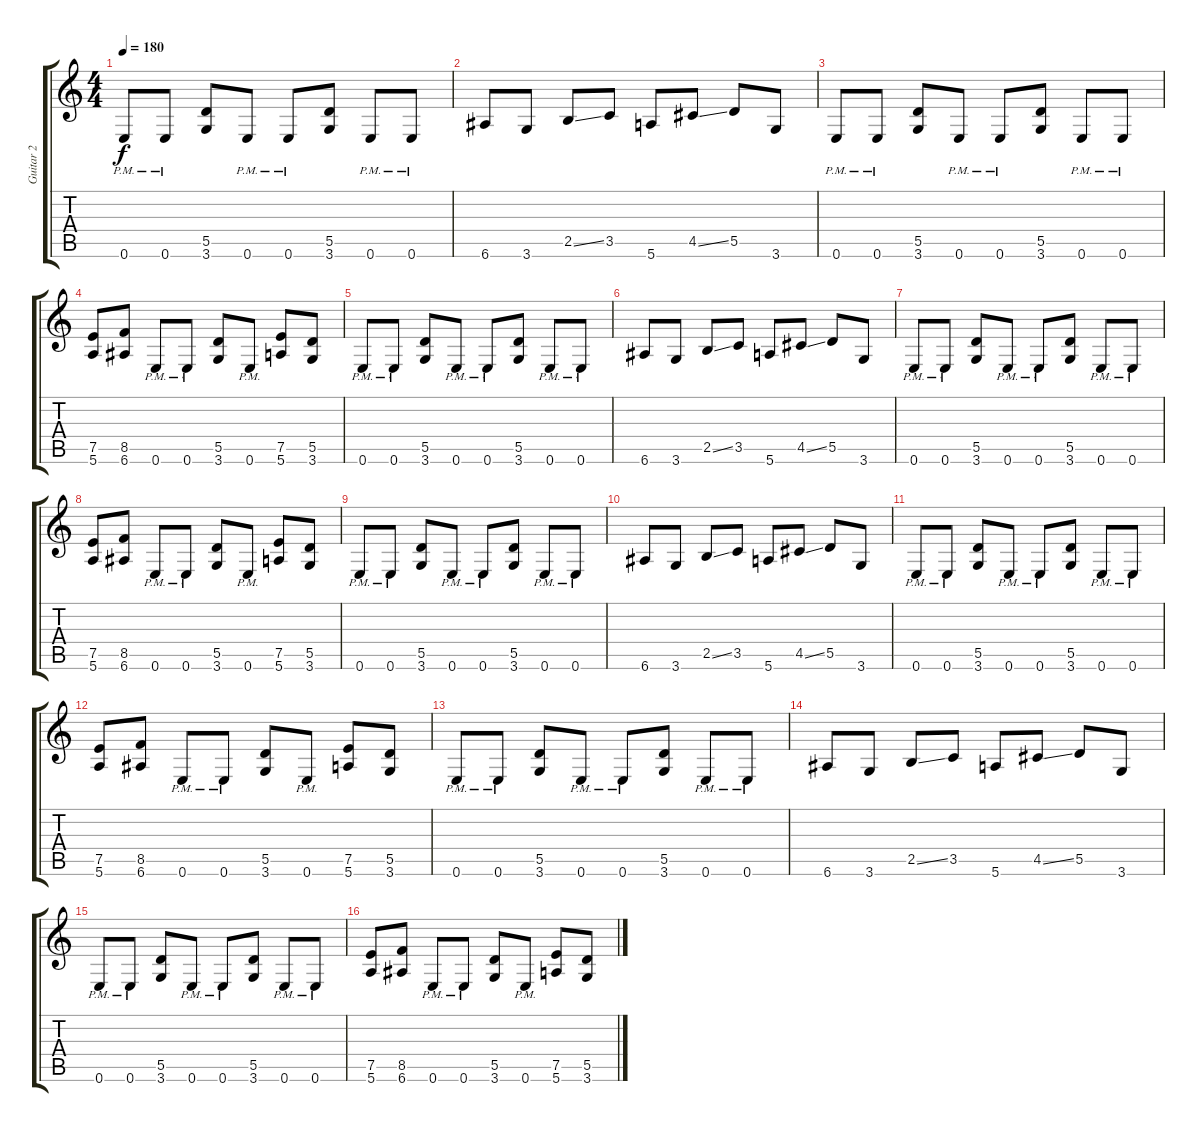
\track ("Guitar 2" "Guitar 2") {instrument distortionguitar}
\staff {score tabs}
\tuning (E4 B3 G3 D3 A2 E2) {hide}
\ts (4 4)
\tempo 180
\clef g2
\ks c
0.6{pm}.8{dy f} 0.6{pm}.8 (5.5 3.6).8 0.6{pm}.8 0.6{pm}.8 (5.5 3.6).8 0.6{pm}.8 0.6{pm}.8 |
6.6.8 3.6.8 2.5{ss}.8 3.5.8 5.6.8 4.5{ss}.8 5.5.8 3.6.8 |
0.6{pm}.8 0.6{pm}.8 (5.5 3.6).8 0.6{pm}.8 0.6{pm}.8 (5.5 3.6).8 0.6{pm}.8 0.6{pm}.8 |
(7.5 5.6).8 (8.5 6.6).8 0.6{pm}.8 0.6{pm}.8 (5.5 3.6).8 0.6{pm}.8 (7.5 5.6).8 (5.5 3.6).8 |
0.6{pm}.8 0.6{pm}.8 (5.5 3.6).8 0.6{pm}.8 0.6{pm}.8 (5.5 3.6).8 0.6{pm}.8 0.6{pm}.8 |
6.6.8 3.6.8 2.5{ss}.8 3.5.8 5.6.8 4.5{ss}.8 5.5.8 3.6.8 |
0.6{pm}.8 0.6{pm}.8 (5.5 3.6).8 0.6{pm}.8 0.6{pm}.8 (5.5 3.6).8 0.6{pm}.8 0.6{pm}.8 |
(7.5 5.6).8 (8.5 6.6).8 0.6{pm}.8 0.6{pm}.8 (5.5 3.6).8 0.6{pm}.8 (7.5 5.6).8 (5.5 3.6).8 |
0.6{pm}.8 0.6{pm}.8 (5.5 3.6).8 0.6{pm}.8 0.6{pm}.8 (5.5 3.6).8 0.6{pm}.8 0.6{pm}.8 |
6.6.8 3.6.8 2.5{ss}.8 3.5.8 5.6.8 4.5{ss}.8 5.5.8 3.6.8 |
0.6{pm}.8 0.6{pm}.8 (5.5 3.6).8 0.6{pm}.8 0.6{pm}.8 (5.5 3.6).8 0.6{pm}.8 0.6{pm}.8 |
(7.5 5.6).8 (8.5 6.6).8 0.6{pm}.8 0.6{pm}.8 (5.5 3.6).8 0.6{pm}.8 (7.5 5.6).8 (5.5 3.6).8 |
0.6{pm}.8 0.6{pm}.8 (5.5 3.6).8 0.6{pm}.8 0.6{pm}.8 (5.5 3.6).8 0.6{pm}.8 0.6{pm}.8 |
6.6.8 3.6.8 2.5{ss}.8 3.5.8 5.6.8 4.5{ss}.8 5.5.8 3.6.8 |
0.6{pm}.8 0.6{pm}.8 (5.5 3.6).8 0.6{pm}.8 0.6{pm}.8 (5.5 3.6).8 0.6{pm}.8 0.6{pm}.8 |
(7.5 5.6).8 (8.5 6.6).8 0.6{pm}.8 0.6{pm}.8 (5.5 3.6).8 0.6{pm}.8 (7.5 5.6).8 (5.5 3.6).8
